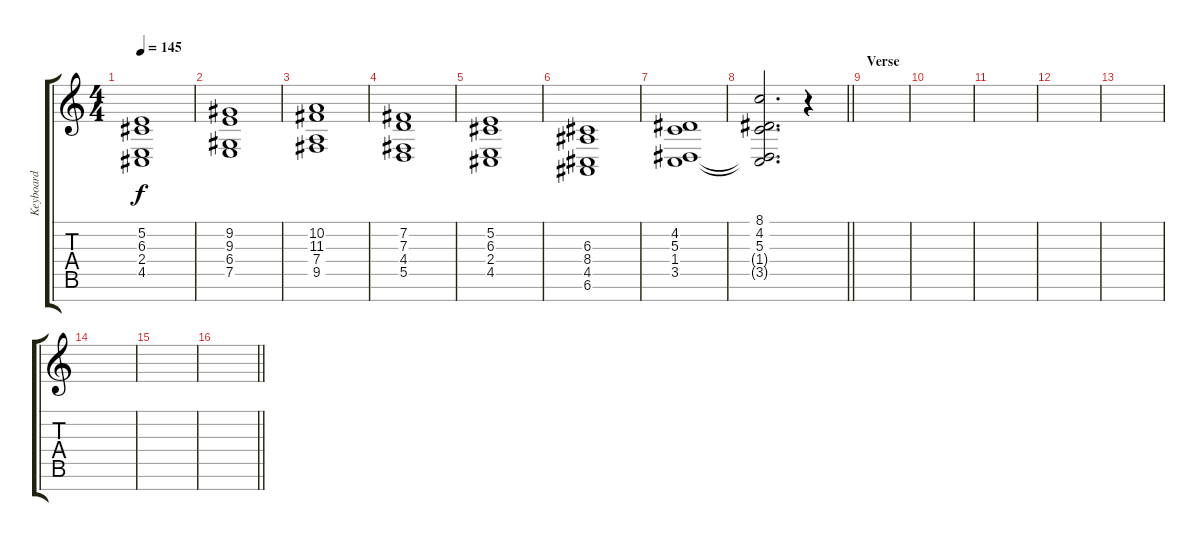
\track ("Keyboard" "Keyboard") {instrument stringensemble1}
\staff {score tabs}
\tuning (E4 B3 G3 D3 A2 E2 B1) {hide}
\ts (4 4)
\tempo 145
\clef g2
\ks c
(5.2 6.3 2.4 4.5).1{dy f} |
(9.2 9.3 6.4 7.5).1 |
(10.2 11.3 7.4 9.5).1 |
(7.2 7.3 4.4 5.5).1 |
(5.2 6.3 2.4 4.5).1 |
(6.3 8.4 4.5 6.6).1 |
(4.2 5.3 1.4 3.5).1 |
\barLineRight lightlight
(8.1 4.2 5.3 1.4{t} 3.5{t}).2{d} r.4 |
\section ("" "Verse")
|
|
|
|
|
|
|
\barLineRight lightlight
